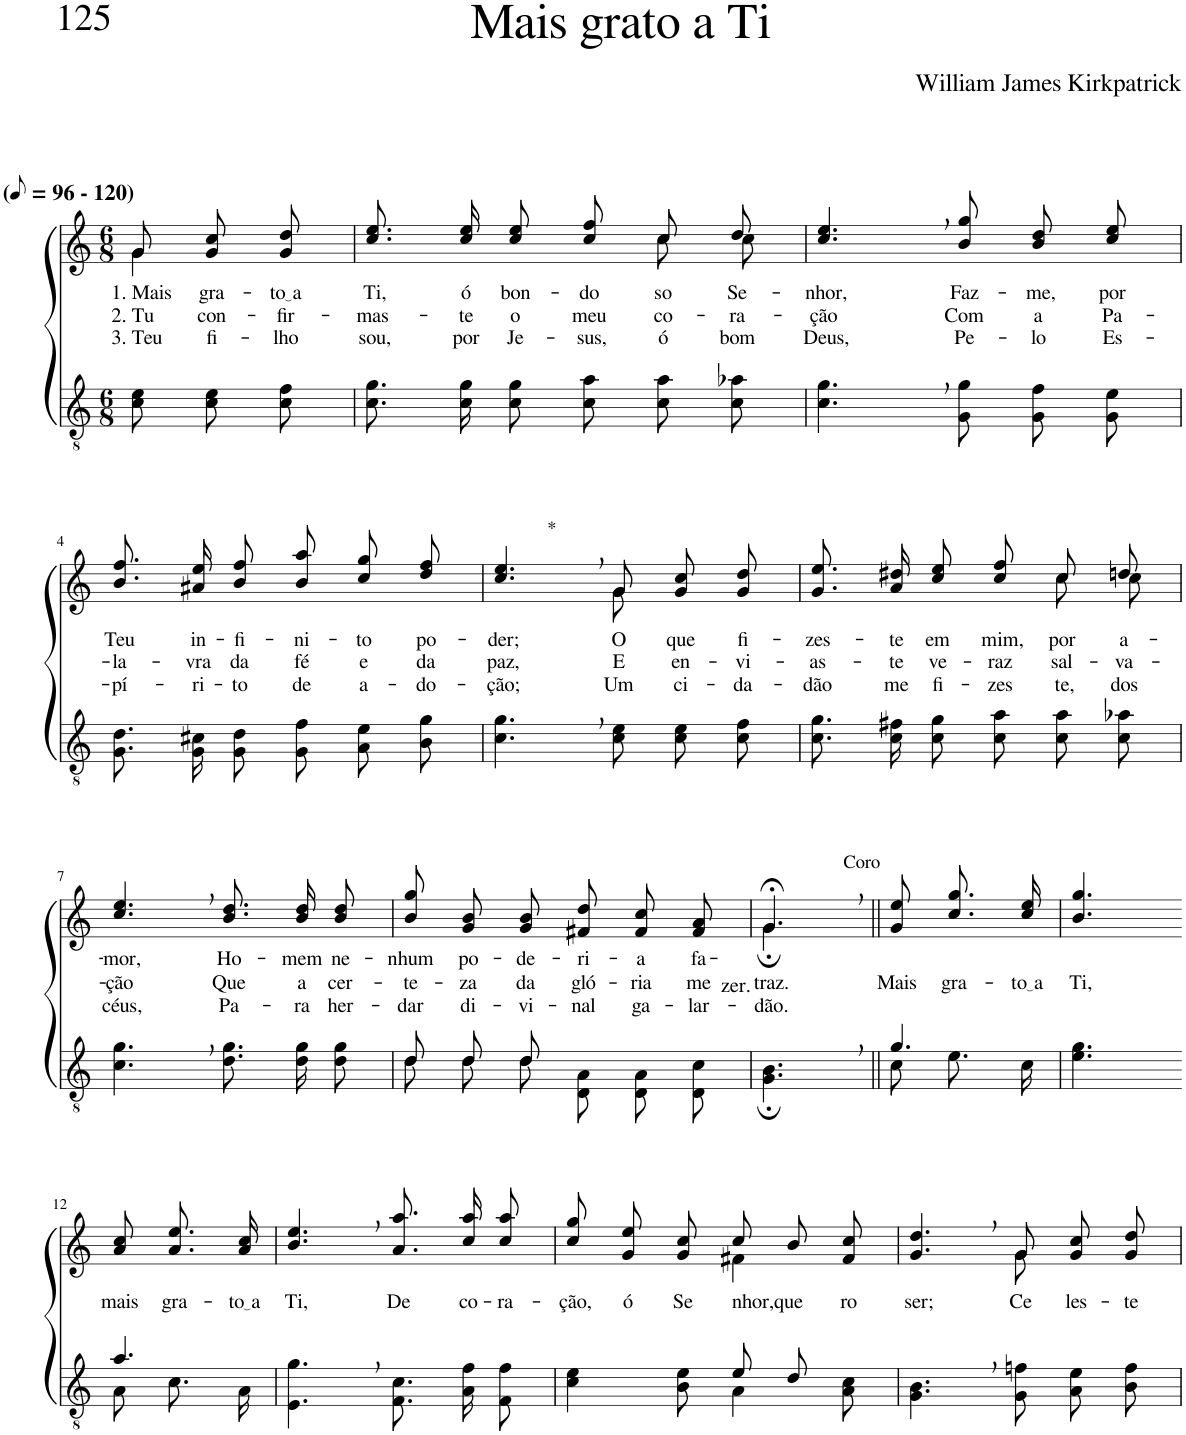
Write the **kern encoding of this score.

**kern	**kern	**text	**text	**text
*part2	*part1	*part1	*part1	*part1
*staff2	*staff1	*staff1	*staff1	*staff1
*I"Parte III e IV	*I"Parte I e II	*	*	*
*clefGv2	*clefG2	*	*	*
*Trd4c7	*Trd4c7	*	*	*
*k[]	*k[]	*	*	*
*M6/8	*M6/8	*	*	*
*MM48	*MM48	*	*	*
=1	=1	=1	=1	=1
*	*^	*	*	*
!	!LO:TX:a:B:t=(	!	!	!	!
!	!LO:TX:a:B:t=- 120)	!	!	!	!
!	!	!	!LO:LY:b	!LO:LY:b	!LO:LY:b
8c\ 8e\L	8g\L	4g\	1. Mais	2. Tu	3. Teu
!	!	!	!LO:LY:b	!LO:LY:b	!LO:LY:b
8c\ 8e\	8g\ 8cc\	.	gra-	con-	fi-
!	!	!	!LO:LY:b	!LO:LY:b	!LO:LY:b
8c\ 8f\J	8g\ 8dd\J	8ryy	to a	-fir-	-lho
=2	=2	=2	=2	=2	=2
!	!	!	!LO:LY:b	!LO:LY:b	!LO:LY:b
8.c\ 8.g\L	8.cc\ 8.ee\L	2ryy	Ti,	-mas-	sou,
!	!	!	!LO:LY:b	!LO:LY:b	!LO:LY:b
16c\ 16g\K	16cc\ 16ee\K	.	ó	-te	por
!	!	!	!LO:LY:b	!LO:LY:b	!LO:LY:b
8c\ 8g\J	8cc\ 8ee\J	.	bon-	o	Je-
!	!	!	!LO:LY:b	!LO:LY:b	!LO:LY:b
8c\ 8a\L	8cc\ 8ff\L	.	-do-	meu	-sus,
!	!	!	!LO:LY:b	!LO:LY:b	!LO:LY:b
8c\ 8a\	8cc\	8cc\L	-so	co-	ó
!	!	!	!LO:LY:b	!LO:LY:b	!LO:LY:b
8c\ 8a-X\J	8dd\J	8cc\J	Se-	-ra-	bom
=3	=3	=3	=3	=3	=3
!	!	!	!LO:LY:b	!LO:LY:b	!LO:LY:b
*	*v	*v	*	*	*
4.c\, 4.g\,	4.cc/, 4.ee/,	-nhor,	-ção	Deus,
!	!	!LO:LY:b	!LO:LY:b	!LO:LY:b
8G\ 8g\L	8b\ 8gg\L	Faz-	Com	Pe-
!	!	!LO:LY:b	!LO:LY:b	!LO:LY:b
8G\ 8f\	8b\ 8dd\	-me,	a	-lo
!	!	!LO:LY:b	!LO:LY:b	!LO:LY:b
8G\ 8e\J	8cc\ 8ee\J	por	Pa-	Es-
!!LO:LB:g=z
=4	=4	=4	=4	=4
!	!	!LO:LY:b	!LO:LY:b	!LO:LY:b
8.G\ 8.d\L	8.b\ 8.ff\L	Teu	-la-	-pí-
!	!	!LO:LY:b	!LO:LY:b	!LO:LY:b
16G\ 16c#X\K	16a#X\ 16ee\K	in-	-vra	-ri-
!	!	!LO:LY:b	!LO:LY:b	!LO:LY:b
8G\ 8d\J	8b\ 8ff\J	-fi-	da	-to
!	!	!LO:LY:b	!LO:LY:b	!LO:LY:b
8G\ 8f\L	8b\ 8aa\L	-ni-	fé	de
!	!	!LO:LY:b	!LO:LY:b	!LO:LY:b
8A\ 8e\	8cc\ 8gg\	-to	e	a-
!	!	!LO:LY:b	!LO:LY:b	!LO:LY:b
8B\ 8g\J	8dd\ 8ff\J	po-	da	-do-
=5	=5	=5	=5	=5
!	!LO:TX:a:t=*	!	!	!
!	!	!LO:LY:b	!LO:LY:b	!LO:LY:b
*	*^	*	*	*
4.c\, 4.g\,	4.cc/, 4.ee/,	4.ryy	-der;	paz,	-ção;
!	!	!	!LO:LY:b	!LO:LY:b	!LO:LY:b
8c\ 8e\L	8g\L	8g\	O	E	Um
!	!	!	!LO:LY:b	!LO:LY:b	!LO:LY:b
8c\ 8e\	8g\ 8cc\	4ryy	que	en-	ci-
!	!	!	!LO:LY:b	!LO:LY:b	!LO:LY:b
8c\ 8f\J	8g\ 8dd\J	.	fi-	-vi-	-da-
=6	=6	=6	=6	=6	=6
!	!	!	!LO:LY:b	!LO:LY:b	!LO:LY:b
8.c\ 8.g\L	8.g\ 8.ee\L	2ryy	-zes-	-as-	-dão
!	!	!	!LO:LY:b	!LO:LY:b	!LO:LY:b
16c\ 16f#X\K	16a\ 16dd#X\K	.	-te	-te	me
!	!	!	!LO:LY:b	!LO:LY:b	!LO:LY:b
8c\ 8g\J	8cc\ 8ee\J	.	em	ve-	fi-
!	!	!	!LO:LY:b	!LO:LY:b	!LO:LY:b
8c\ 8a\L	8cc\ 8ff\L	.	mim,	-raz	-zes-
!	!	!	!LO:LY:b	!LO:LY:b	!LO:LY:b
8c\ 8a\	8cc\	8cc\L	por	sal-	-te,
!	!	!	!LO:LY:b	!LO:LY:b	!LO:LY:b
8c\ 8a-X\J	8ddn\J	8cc\J	a-	-va-	dos
!!LO:LB:g=z
=7	=7	=7	=7	=7	=7
!	!	!	!LO:LY:b	!LO:LY:b	!LO:LY:b
*	*v	*v	*	*	*
4.c\, 4.g\,	4.cc/, 4.ee/,	-mor,	-ção	céus,
!	!	!LO:LY:b	!LO:LY:b	!LO:LY:b
8.d\ 8.g\L	8.b\ 8.dd\L	Ho-	Que	Pa-
!	!	!LO:LY:b	!LO:LY:b	!LO:LY:b
16d\ 16g\K	16b\ 16dd\K	-mem	a	-ra
!	!	!LO:LY:b	!LO:LY:b	!LO:LY:b
8d\ 8g\J	8b\ 8dd\J	ne-	cer-	her-
=8	=8	=8	=8	=8
*^	*	*	*	*
!	!	!	!LO:LY:b	!LO:LY:b	!LO:LY:b
8d/L	8d\L	8b\ 8gg\L	-nhum	-te-	-dar
!	!	!	!LO:LY:b	!LO:LY:b	!LO:LY:b
8d/	8d\	8g\ 8b\	po-	-za	di-
!	!	!	!LO:LY:b	!LO:LY:b	!LO:LY:b
8d/J	8d\J	8g\ 8b\J	-de-	da	-vi-
!	!	!	!LO:LY:b	!LO:LY:b	!LO:LY:b
4.ryy	8D/ 8A/L	8f#X/ 8dd/L	-ri-	gló-	-nal
!	!	!	!LO:LY:b	!LO:LY:b	!LO:LY:b
.	8D/ 8A/	8f#/ 8cc/	-a	-ria	ga-
!	!	!	!LO:LY:b	!LO:LY:b	!LO:LY:b
.	8D/ 8c/J	8f#/ 8a/J	fa-	me	-lar-
=9	=9	=9	=9	=9	=9
!	!	!LO:TX:a:t=Coro	!	!	!
!	!	!	!LO:LY:b	!LO:LY:b	!LO:LY:b
*v	*v	*^	*	*	*
4.G\;, 4.B\;,	4.g;<,\	4.g;/	-zer.	traz.	-dão.
=10||	=10||	=10||	=10||	=10||	=10||
*^	*	*	*	*	*
!	!	!	!	!	!LO:LY:b	!
*	*	*v	*v	*	*	*
4.g/	8c\L	8g\ 8ee\L	.	Mais	.
!	!	!	!	!LO:LY:b	!
.	8.e\	8.cc\ 8.gg\	.	gra-	.
!	!	!	!	!LO:LY:b	!
.	16c\Jk	16cc\ 16ee\Jk	.	to a	.
=11	=11	=11	=11	=11	=11
!	!	!	!	!LO:LY:b	!
*v	*v	*	*	*	*
4.e\ 4.g\	4.b/ 4.gg/	.	Ti,	.
!!LO:LB:g=z
=12-	=12-	=12-	=12-	=12-
*^	*	*	*	*
!	!	!	!LO:LY:b	!	!
4.a/	8A\L	8a\ 8cc\L	mais	.	.
!	!	!	!LO:LY:b	!	!
.	8.c\	8.a\ 8.ee\	gra-	.	.
!	!	!	!LO:LY:b	!	!
.	16A\Jk	16a\ 16cc\Jk	to a	.	.
=13	=13	=13	=13	=13	=13
!	!	!	!LO:LY:b	!	!
*v	*v	*	*	*	*
4.E\, 4.g\,	4.b/, 4.ee/,	Ti,	.	.
!	!	!LO:LY:b	!	!
8.F\ 8.c\L	8.a\ 8.aa\L	De	.	.
!	!	!LO:LY:b	!	!
16A\ 16f\K	16cc\ 16aa\K	co-	.	.
!	!	!LO:LY:b	!	!
8F\ 8f\J	8cc\ 8aa\J	-ra-	.	.
=14	=14	=14	=14	=14
*^	*	*	*	*
!	!	!	!LO:LY:b	!	!
*	*	*^	*	*	*
4.ryy	4c\ 4e\	8cc\ 8gg\L	4.ryy	-ção,	.	.
!	!	!	!	!LO:LY:b	!	!
.	.	8g\ 8ee\	.	ó	.	.
!	!	!	!	!LO:LY:b	!	!
.	8B\ 8e\	8g\ 8cc\J	.	Se-	.	.
!	!	!	!	!LO:LY:b	!	!
8e/L	4A\	8cc\L	4f#X\	-nhor,que-	.	.
8d/J	.	8b\	.	.	.	.
!	!	!	!	!LO:LY:b	!	!
8ryy	8A\ 8c\	8f#\ 8cc\J	8ryy	-ro	.	.
=15	=15	=15	=15	=15	=15	=15
!	!	!	!	!LO:LY:b	!	!
*v	*v	*	*	*	*	*
4.G\, 4.B\,	4.g/, 4.dd/,	4.ryy	ser;	.	.
!	!	!	!LO:LY:b	!	!
8G\ 8fn\L	8g\L	8g\	Ce-	.	.
!	!	!	!LO:LY:b	!	!
8A\ 8e\	8g\ 8cc\	4ryy	-les-	.	.
!	!	!	!LO:LY:b	!	!
8B\ 8f\J	8g\ 8dd\J	.	-te	.	.
*	*v	*v	*	*	*
=	=	=	=	=
*-	*-	*-	*-	*-
